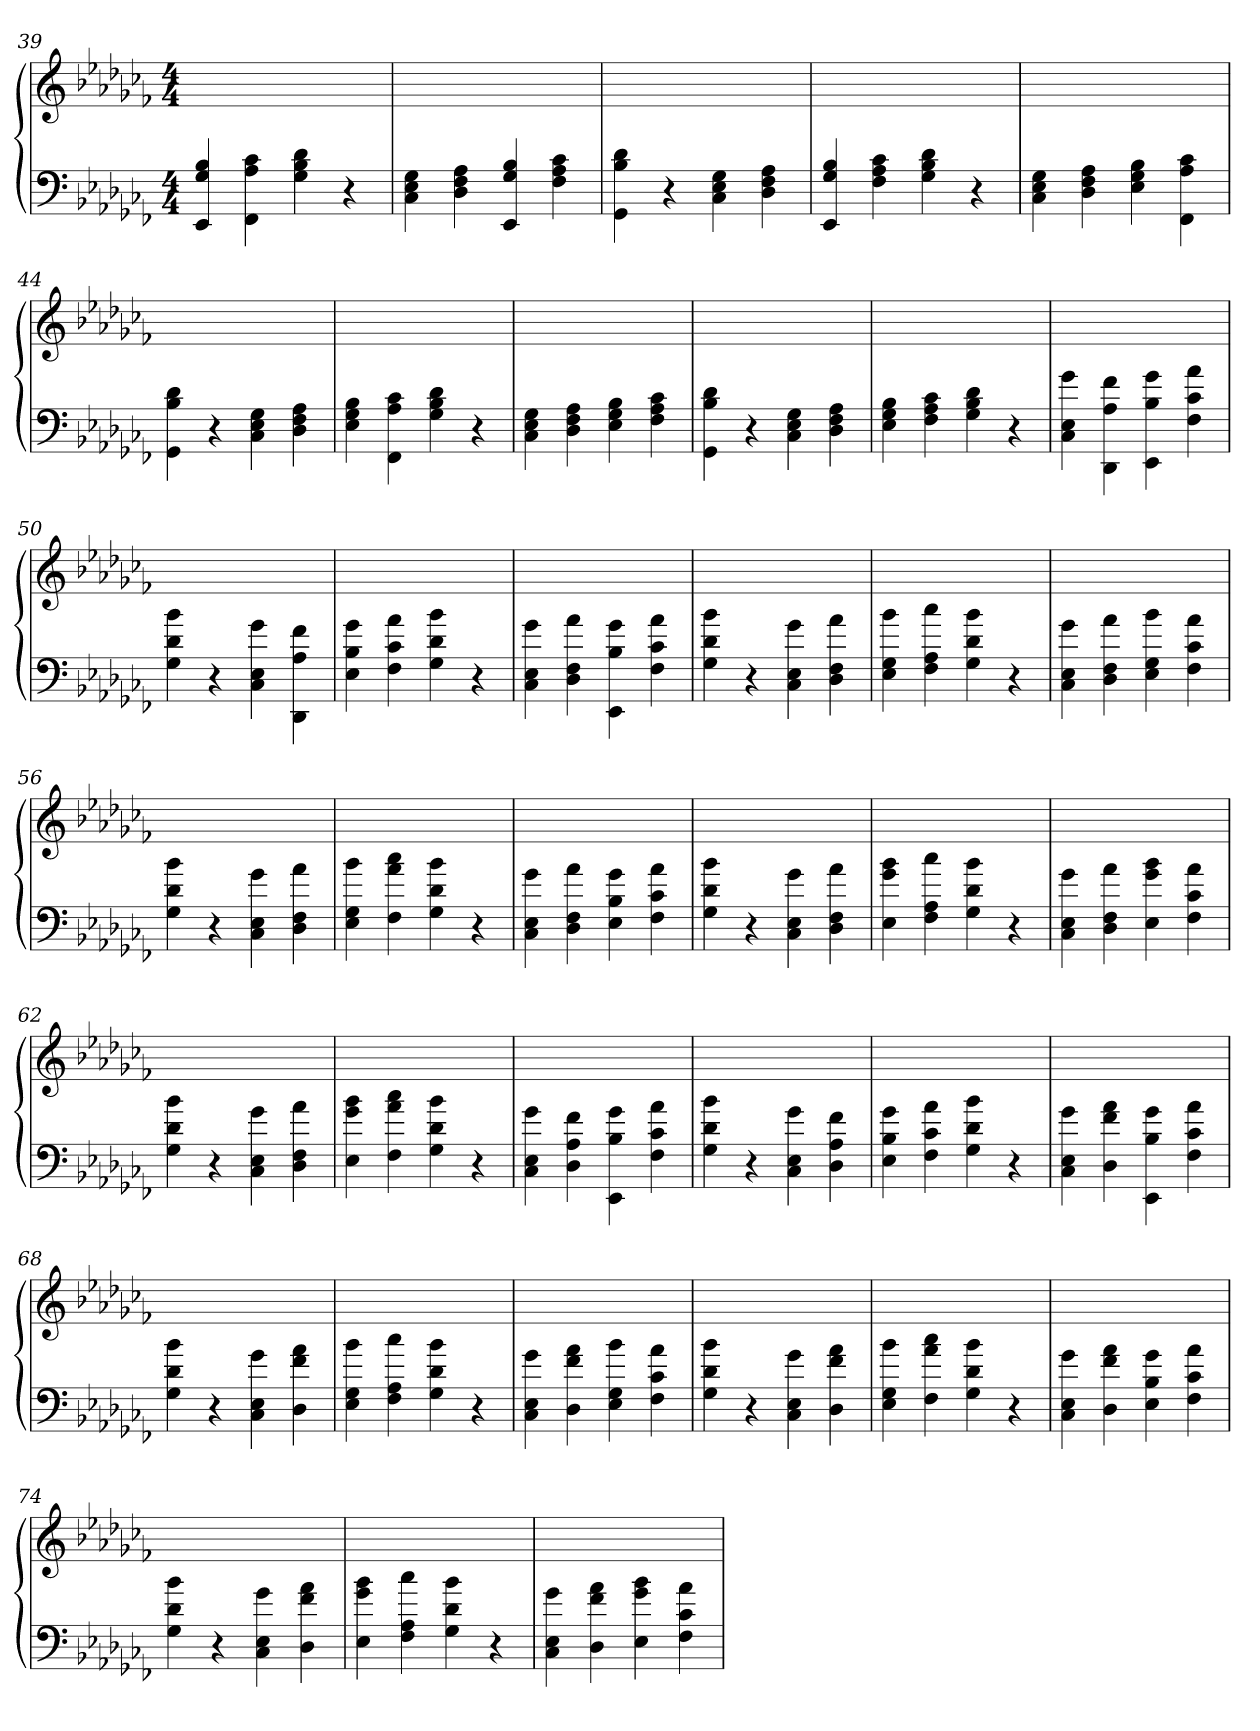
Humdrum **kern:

**kern	**kern
*part2	*part1
*staff2	*staff1
*clefF4	*clefG2
*k[b-e-a-d-g-c-f-]	*k[b-e-a-d-g-c-f-]
*C-:	*C-:
*M4/4	*M4/4
=39	=39
4EE- 4G- 4B-	1ryy
4FF- 4A- 4c-	.
4G- 4B- 4d-	.
4r	.
=40	=40
4C- 4E- 4G-	1ryy
4D- 4F- 4A-	.
4EE- 4G- 4B-	.
4F- 4A- 4c-	.
=41	=41
4GG- 4B- 4d-	1ryy
4r	.
4C- 4E- 4G-	.
4D- 4F- 4A-	.
=42	=42
4EE- 4G- 4B-	1ryy
4F- 4A- 4c-	.
4G- 4B- 4d-	.
4r	.
=43	=43
4C- 4E- 4G-	1ryy
4D- 4F- 4A-	.
4E- 4G- 4B-	.
4FF- 4A- 4c-	.
=44	=44
4GG- 4B- 4d-	1ryy
4r	.
4C- 4E- 4G-	.
4D- 4F- 4A-	.
=45	=45
4E- 4G- 4B-	1ryy
4FF- 4A- 4c-	.
4G- 4B- 4d-	.
4r	.
=46	=46
4C- 4E- 4G-	1ryy
4D- 4F- 4A-	.
4E- 4G- 4B-	.
4F- 4A- 4c-	.
=47	=47
4GG- 4B- 4d-	1ryy
4r	.
4C- 4E- 4G-	.
4D- 4F- 4A-	.
=48	=48
4E- 4G- 4B-	1ryy
4F- 4A- 4c-	.
4G- 4B- 4d-	.
4r	.
=49	=49
4C- 4E- 4g-	1ryy
4DD- 4A- 4f-	.
4EE- 4B- 4g-	.
4F- 4c- 4a-	.
=50	=50
4G- 4d- 4b-	1ryy
4r	.
4C- 4E- 4g-	.
4DD- 4A- 4f-	.
=51	=51
4E- 4B- 4g-	1ryy
4F- 4c- 4a-	.
4G- 4d- 4b-	.
4r	.
=52	=52
4C- 4E- 4g-	1ryy
4D- 4F- 4a-	.
4EE- 4B- 4g-	.
4F- 4c- 4a-	.
=53	=53
4G- 4d- 4b-	1ryy
4r	.
4C- 4E- 4g-	.
4D- 4F- 4a-	.
=54	=54
4E- 4G- 4b-	1ryy
4F- 4A- 4cc-	.
4G- 4d- 4b-	.
4r	.
=55	=55
4C- 4E- 4g-	1ryy
4D- 4F- 4a-	.
4E- 4G- 4b-	.
4F- 4c- 4a-	.
=56	=56
4G- 4d- 4b-	1ryy
4r	.
4C- 4E- 4g-	.
4D- 4F- 4a-	.
=57	=57
4E- 4G- 4b-	1ryy
4F- 4a- 4cc-	.
4G- 4d- 4b-	.
4r	.
=58	=58
4C- 4E- 4g-	1ryy
4D- 4F- 4a-	.
4E- 4B- 4g-	.
4F- 4c- 4a-	.
=59	=59
4G- 4d- 4b-	1ryy
4r	.
4C- 4E- 4g-	.
4D- 4F- 4a-	.
=60	=60
4E- 4g- 4b-	1ryy
4F- 4A- 4cc-	.
4G- 4d- 4b-	.
4r	.
=61	=61
4C- 4E- 4g-	1ryy
4D- 4F- 4a-	.
4E- 4g- 4b-	.
4F- 4c- 4a-	.
=62	=62
4G- 4d- 4b-	1ryy
4r	.
4C- 4E- 4g-	.
4D- 4F- 4a-	.
=63	=63
4E- 4g- 4b-	1ryy
4F- 4a- 4cc-	.
4G- 4d- 4b-	.
4r	.
=64	=64
4C- 4E- 4g-	1ryy
4D- 4A- 4f-	.
4EE- 4B- 4g-	.
4F- 4c- 4a-	.
=65	=65
4G- 4d- 4b-	1ryy
4r	.
4C- 4E- 4g-	.
4D- 4A- 4f-	.
=66	=66
4E- 4B- 4g-	1ryy
4F- 4c- 4a-	.
4G- 4d- 4b-	.
4r	.
=67	=67
4C- 4E- 4g-	1ryy
4D- 4f- 4a-	.
4EE- 4B- 4g-	.
4F- 4c- 4a-	.
=68	=68
4G- 4d- 4b-	1ryy
4r	.
4C- 4E- 4g-	.
4D- 4f- 4a-	.
=69	=69
4E- 4G- 4b-	1ryy
4F- 4A- 4cc-	.
4G- 4d- 4b-	.
4r	.
=70	=70
4C- 4E- 4g-	1ryy
4D- 4f- 4a-	.
4E- 4G- 4b-	.
4F- 4c- 4a-	.
=71	=71
4G- 4d- 4b-	1ryy
4r	.
4C- 4E- 4g-	.
4D- 4f- 4a-	.
=72	=72
4E- 4G- 4b-	1ryy
4F- 4a- 4cc-	.
4G- 4d- 4b-	.
4r	.
=73	=73
4C- 4E- 4g-	1ryy
4D- 4f- 4a-	.
4E- 4B- 4g-	.
4F- 4c- 4a-	.
=74	=74
4G- 4d- 4b-	1ryy
4r	.
4C- 4E- 4g-	.
4D- 4f- 4a-	.
=75	=75
4E- 4g- 4b-	1ryy
4F- 4A- 4cc-	.
4G- 4d- 4b-	.
4r	.
=76	=76
4C- 4E- 4g-	1ryy
4D- 4f- 4a-	.
4E- 4g- 4b-	.
4F- 4c- 4a-	.
=	=
*-	*-
